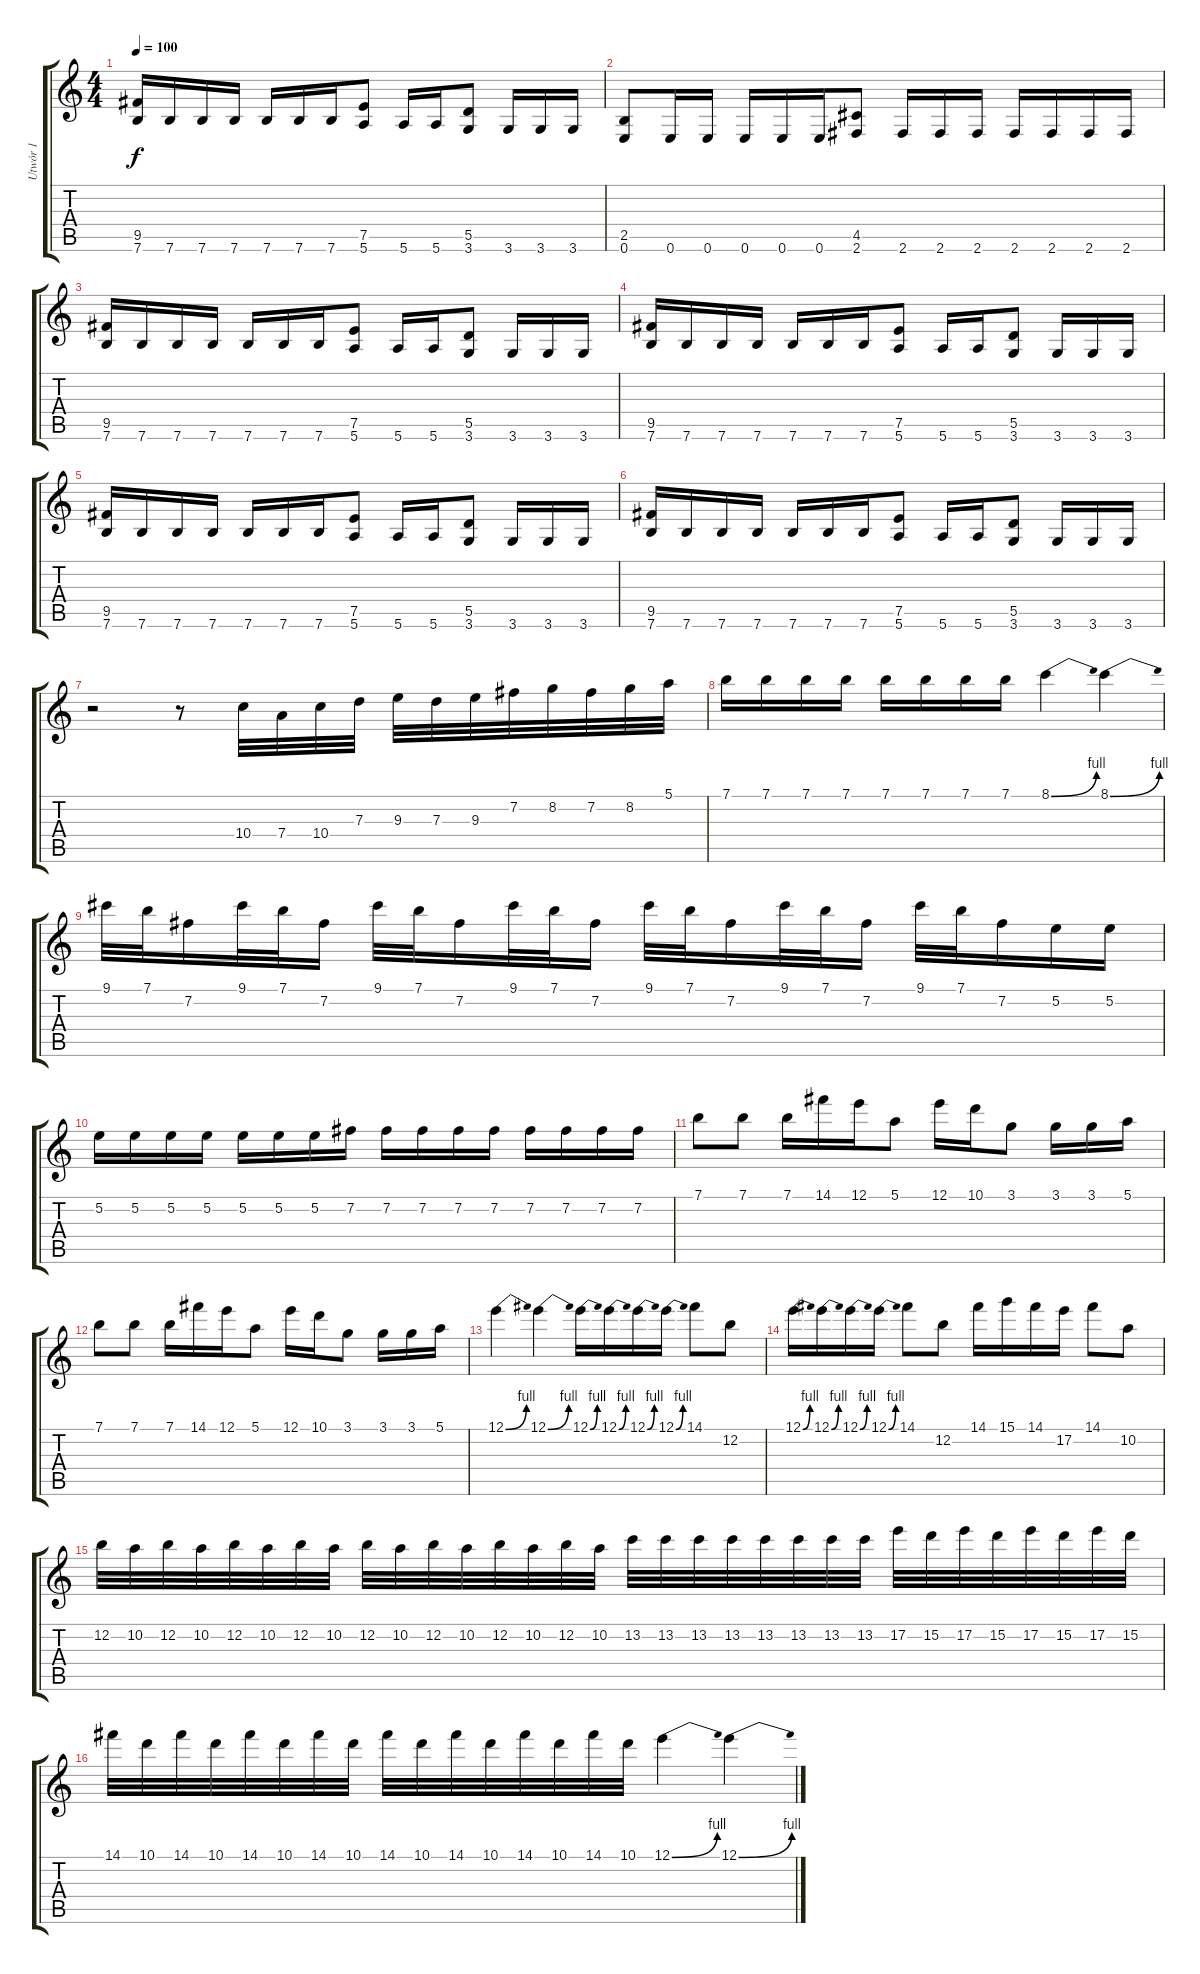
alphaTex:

\track ("Utwór 1" "Utwór 1") {instrument distortionguitar}
\staff {score tabs}
\tuning (E4 B3 G3 D3 A2 E2) {hide}
\ts (4 4)
\tempo 100
\clef g2
\ks c
(9.5 7.6).16{dy f} 7.6.16 7.6.16 7.6.16 7.6.16 7.6.16 7.6.16 (7.5 5.6).8 5.6.16 5.6.16 (5.5 3.6).8 3.6.16 3.6.16 3.6.16 |
(2.5 0.6).8 0.6.16 0.6.16 0.6.16 0.6.16 0.6.16 (4.5 2.6).8 2.6.16 2.6.16 2.6.16 2.6.16 2.6.16 2.6.16 2.6.16 |
(9.5 7.6).16 7.6.16 7.6.16 7.6.16 7.6.16 7.6.16 7.6.16 (7.5 5.6).8 5.6.16 5.6.16 (5.5 3.6).8 3.6.16 3.6.16 3.6.16 |
(9.5 7.6).16 7.6.16 7.6.16 7.6.16 7.6.16 7.6.16 7.6.16 (7.5 5.6).8 5.6.16 5.6.16 (5.5 3.6).8 3.6.16 3.6.16 3.6.16 |
(9.5 7.6).16 7.6.16 7.6.16 7.6.16 7.6.16 7.6.16 7.6.16 (7.5 5.6).8 5.6.16 5.6.16 (5.5 3.6).8 3.6.16 3.6.16 3.6.16 |
(9.5 7.6).16 7.6.16 7.6.16 7.6.16 7.6.16 7.6.16 7.6.16 (7.5 5.6).8 5.6.16 5.6.16 (5.5 3.6).8 3.6.16 3.6.16 3.6.16 |
r.2 r.8 10.4.32 7.4.32 10.4.32 7.3.32 9.3.32 7.3.32 9.3.32 7.2.32 8.2.32 7.2.32 8.2.32 5.1.32 |
7.1.16 7.1.16 7.1.16 7.1.16 7.1.16 7.1.16 7.1.16 7.1.16 8.1{be (bend 0 0 60 4)}.4 8.1{be (bend 0 0 60 4)}.4 |
9.1.32 7.1.32 7.2.16 9.1.32 7.1.32 7.2.16 9.1.32 7.1.32 7.2.16 9.1.32 7.1.32 7.2.16 9.1.32 7.1.32 7.2.16 9.1.32 7.1.32 7.2.16 9.1.32 7.1.32 7.2.16 5.2.16 5.2.16 |
5.2.16 5.2.16 5.2.16 5.2.16 5.2.16 5.2.16 5.2.16 7.2.16 7.2.16 7.2.16 7.2.16 7.2.16 7.2.16 7.2.16 7.2.16 7.2.16 |
7.1.8 7.1.8 7.1.16 14.1.16 12.1.16 5.1.8 12.1.16 10.1.16 3.1.8 3.1.16 3.1.16 5.1.16 |
7.1.8 7.1.8 7.1.16 14.1.16 12.1.16 5.1.8 12.1.16 10.1.16 3.1.8 3.1.16 3.1.16 5.1.16 |
12.1{be (bend 0 0 60 4)}.4 12.1{be (bend 0 0 60 4)}.4 12.1{be (bend 0 0 60 4)}.16 12.1{be (bend 0 0 60 4)}.16 12.1{be (bend 0 0 60 4)}.16 12.1{be (bend 0 0 60 4)}.16 14.1.8 12.2.8 |
12.1{be (bend 0 0 60 4)}.16 12.1{be (bend 0 0 60 4)}.16 12.1{be (bend 0 0 60 4)}.16 12.1{be (bend 0 0 60 4)}.16 14.1.8 12.2.8 14.1.16 15.1.16 14.1.16 17.2.16 14.1.8 10.2.8 |
12.2.32 10.2.32 12.2.32 10.2.32 12.2.32 10.2.32 12.2.32 10.2.32 12.2.32 10.2.32 12.2.32 10.2.32 12.2.32 10.2.32 12.2.32 10.2.32 13.2.32 13.2.32 13.2.32 13.2.32 13.2.32 13.2.32 13.2.32 13.2.32 17.2.32 15.2.32 17.2.32 15.2.32 17.2.32 15.2.32 17.2.32 15.2.32 |
14.1.32 10.1.32 14.1.32 10.1.32 14.1.32 10.1.32 14.1.32 10.1.32 14.1.32 10.1.32 14.1.32 10.1.32 14.1.32 10.1.32 14.1.32 10.1.32 12.1{be (bend 0 0 60 4)}.4 12.1{be (bend 0 0 60 4)}.4
